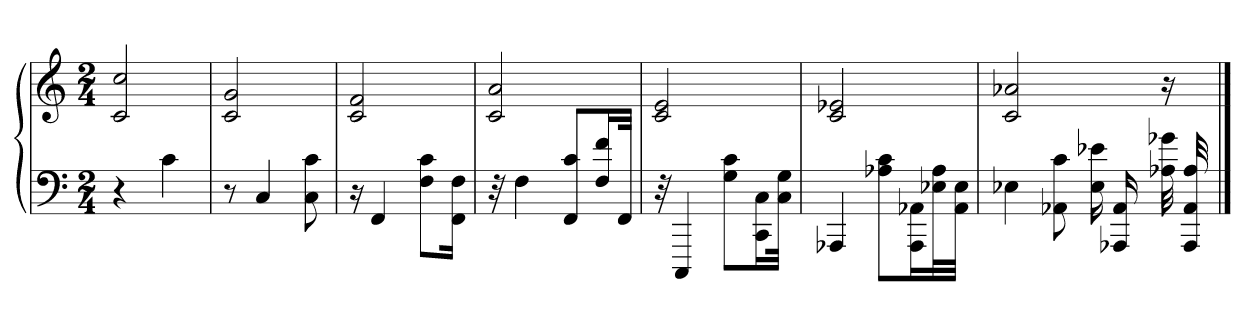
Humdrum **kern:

**kern	**kern
*part1	*part1
*staff2	*staff1
*clefF4	*clefG2
*k[]	*k[]
*M2/4	*M2/4
=1	=1
4r	2c 2cc
4c	.
=2	=2
8r	2c 2g
4C	.
8C 8c	.
=3	=3
16r	2c 2f
4FF	.
8F\ 8c\L	.
16FF\ 16F\Jk	.
=4	=4
32r	2c 2a
4F	.
8FF/ 8c/L	.
16F/ 16f/L	.
32FF/JJk	.
=5	=5
32r	2c 2e
4CCC	.
8G\ 8c\L	.
16CC\ 16C\L	.
32C\ 32G\JJk	.
=6	=6
4AAA-X	2c 2e-X
8A-X\ 8c\L	.
16AAA-\ 16AA-X\L	.
32E-X\ 32A-\L	.
32AA-\ 32E-\JJJ	.
=7	=7
4E-X	2c 2a-X
8AA-X 8c	.
16E- 16e-X	.
16AAA-X 16AA-	.
32A-X 32g-X	16r
32AAA- 32AA- 32A-	.
==	==
*-	*-
